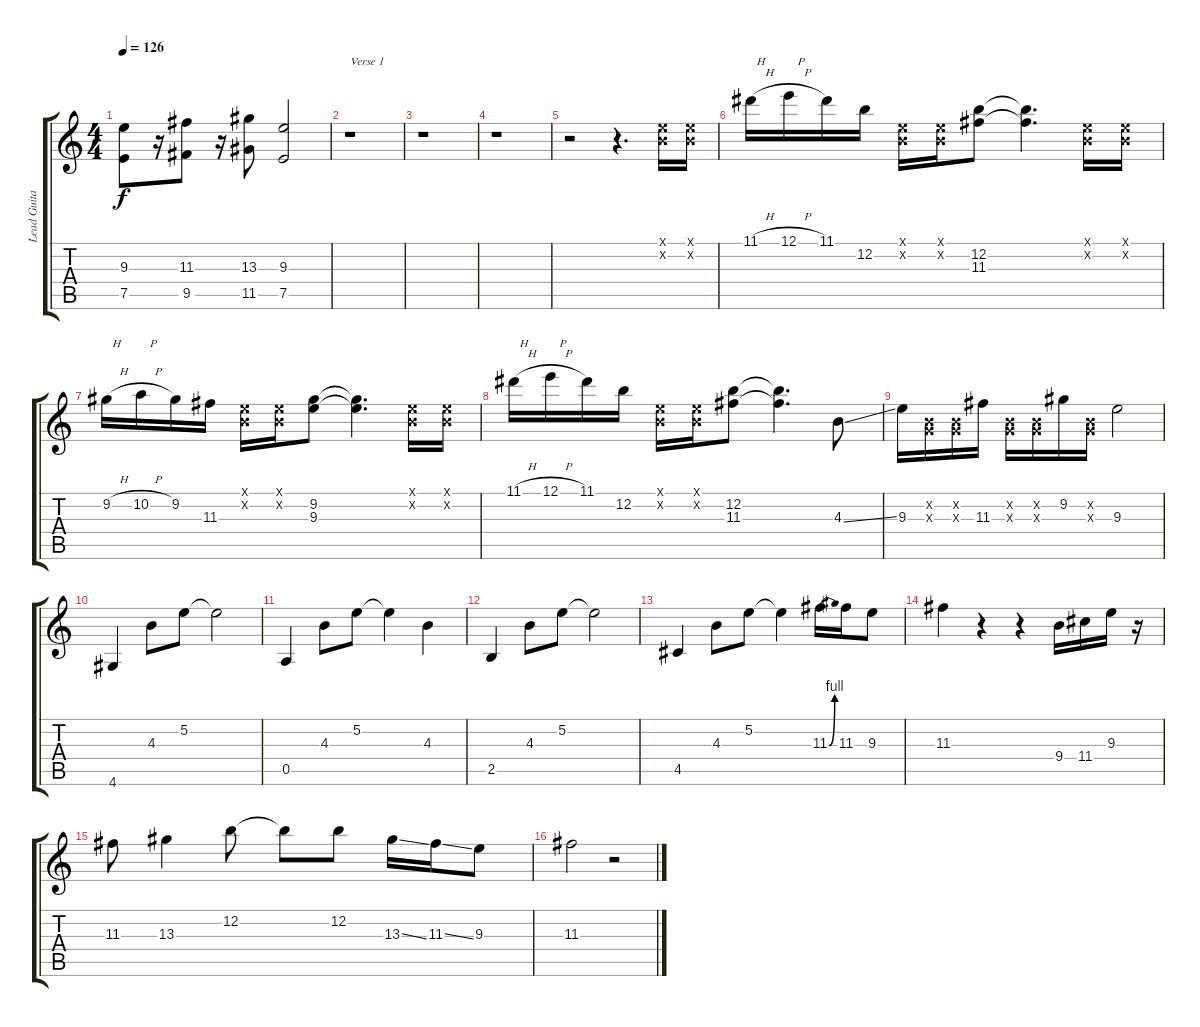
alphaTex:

\track ("Lead Guitar" "Lead Guita") {instrument overdrivenguitar}
\staff {score tabs}
\tuning (E4 B3 G3 D3 A2 E2) {hide}
\ts (4 4)
\tempo 126
\clef g2
\ks c
(9.3 7.5).8{dy f} r.16 (11.3 9.5).8 r.16 (13.3 11.5).8 (9.3 7.5).2 |
r.1{txt "Verse 1"} |
r.1 |
r.1 |
r.2 r.4{d} (0.1{x} 0.2{x}).16 (0.1{x} 0.2{x}).16 |
11.1{h}.16{txt "  H"} 12.1{h}.16{txt "   P"} 11.1.16 12.2.16 (0.1{x} 0.2{x}).16 (0.1{x} 0.2{x}).16 (12.2 11.3).8 (12.2{t} 11.3{t}).4{d} (0.1{x} 0.2{x}).16 (0.1{x} 0.2{x}).16 |
9.2{h}.16{txt "  H"} 10.2{h}.16{txt "   P"} 9.2.16 11.3.16 (0.1{x} 0.2{x}).16 (0.1{x} 0.2{x}).16 (9.2 9.3).8 (9.2{t} 9.3{t}).4{d} (0.1{x} 0.2{x}).16 (0.1{x} 0.2{x}).16 |
11.1{h}.16{txt "  H"} 12.1{h}.16{txt "   P"} 11.1.16 12.2.16 (0.1{x} 0.2{x}).16 (0.1{x} 0.2{x}).16 (12.2 11.3).8 (12.2{t} 11.3{t}).4{d} 4.3{ss}.8 |
9.3.16 (0.2{x} 0.3{x}).16 (0.2{x} 0.3{x}).16 11.3.16 (0.2{x} 0.3{x}).16 (0.2{x} 0.3{x}).16 9.2.16 (0.2{x} 0.3{x}).16 9.3.2 |
4.6.4 4.3.8 5.2.8 5.2{t}.2 |
0.5.4 4.3.8 5.2.8 5.2{t}.4 4.3.4 |
2.5.4 4.3.8 5.2.8 5.2{t}.2 |
4.5.4 4.3.8 5.2.8 5.2{t}.4 11.3{be (bend 0 0 60 4)}.16 11.3.16 9.3.8 |
11.3.4 r.4 r.4 9.4.16 11.4.16 9.3.16 r.16 |
11.3.8 13.3.4 12.2.8 12.2{t}.8 12.2.8 13.3{ss}.16 11.3{ss}.16 9.3.8 |
11.3.2 r.2
